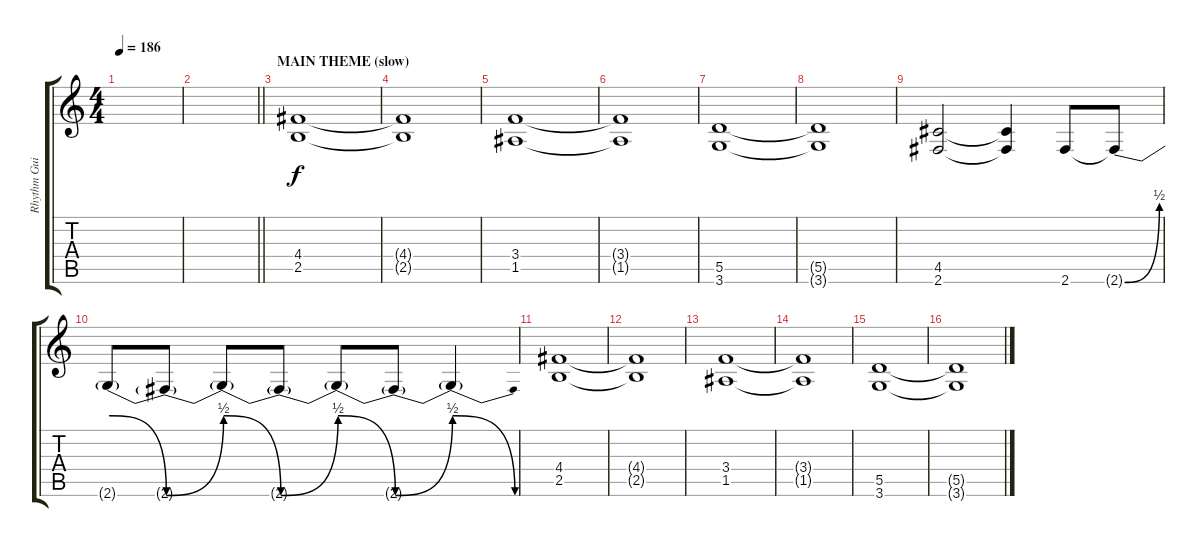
\track ("Rhythm Guitar 2 - Andy Carroll" "Rhythm Gui") {instrument distortionguitar}
\staff {score tabs}
\tuning (E4 B3 G3 D3 A2 E2) {hide}
\ts (4 4)
\tempo 186
\clef g2
\ks c
|
\barLineRight lightlight
|
\section ("" "MAIN THEME (slow)")
(4.4 2.5).1 |
(4.4{t} 2.5{t}).1 |
(3.4 1.5).1 |
(3.4{t} 1.5{t}).1 |
(5.5 3.6).1 |
(5.5{t} 3.6{t}).1 |
(4.5 2.6).2 (4.5{t} 2.6{t}).4 2.6.8 2.6{be (bend 0 0 60 2) t}.8 |
2.6{be (release 0 2 60 0) t}.8 2.6{be (bend 0 0 60 2) t}.8 2.6{be (release 0 2 60 0) t}.8 2.6{be (bend 0 0 60 2) t}.8 2.6{be (release 0 2 60 0) t}.8 2.6{be (bend 0 0 60 2) t}.8 2.6{be (release 0 2 60 0) t}.4 |
(4.4 2.5).1 |
(4.4{t} 2.5{t}).1 |
(3.4 1.5).1 |
(3.4{t} 1.5{t}).1 |
(5.5 3.6).1 |
(5.5{t} 3.6{t}).1
